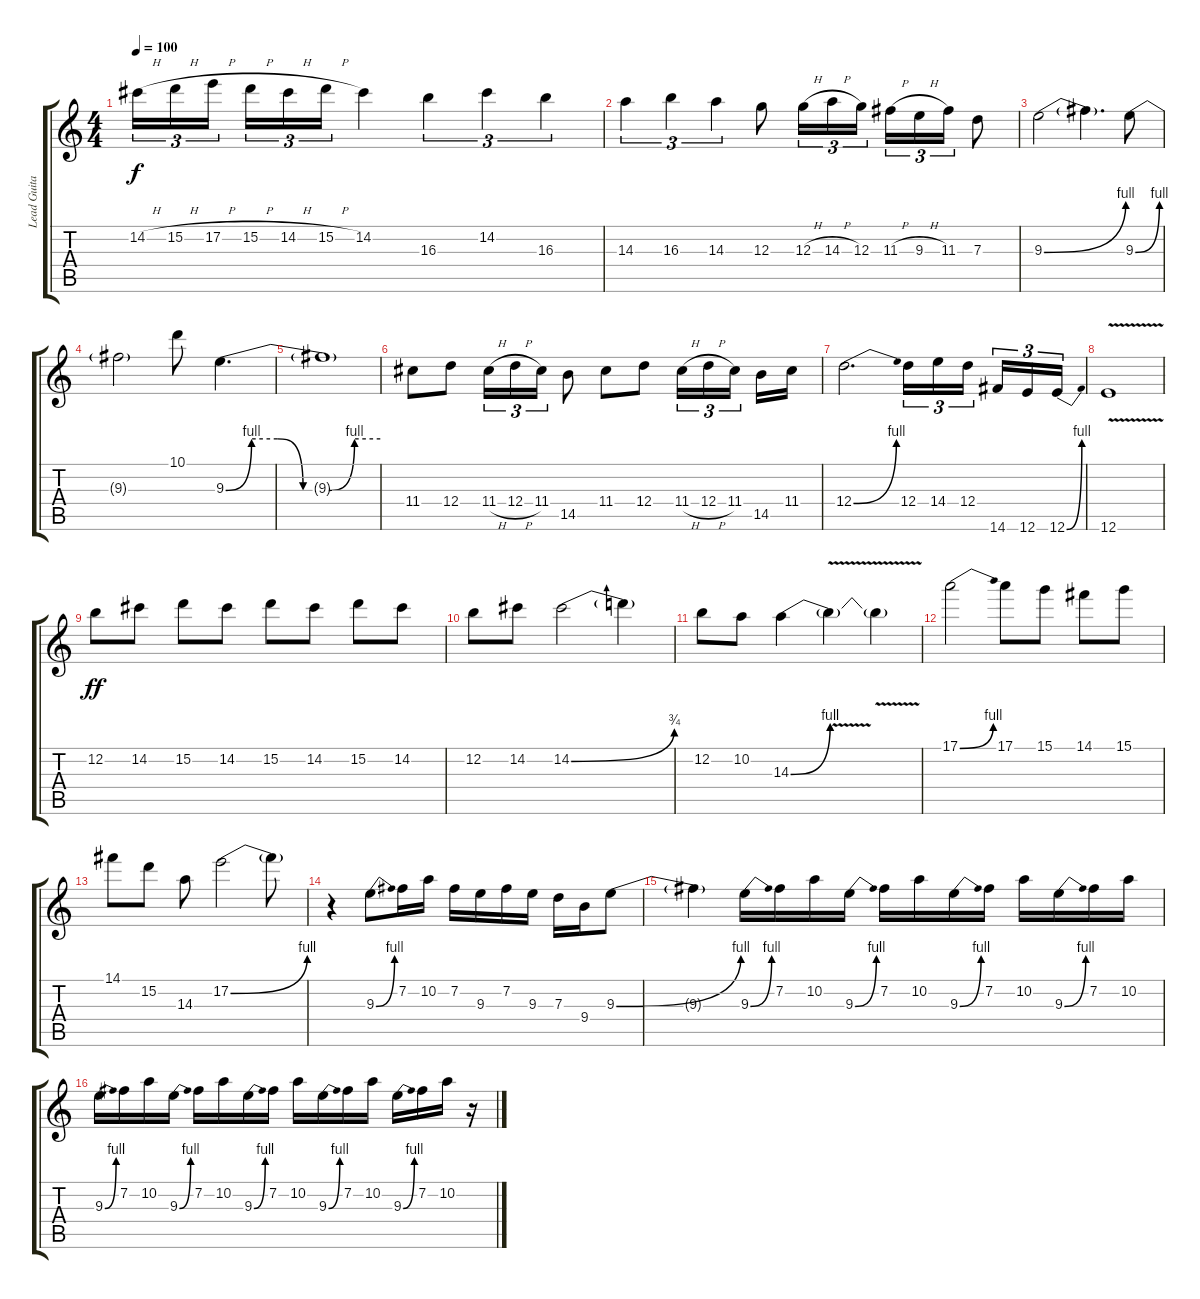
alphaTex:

\track ("Lead Guitar" "Lead Guita") {instrument overdrivenguitar}
\staff {score tabs}
\tuning (E4 B3 G3 D3 A2 E2) {hide}
\ts (4 4)
\tempo 100
\clef g2
\ks c
14.2{h}.16{tu (3 2) dy f} 15.2{h}.16{tu (3 2)} 17.2{h}.16{tu (3 2) beam splitsecondary} 15.2{h}.16{tu (3 2)} 14.2{h}.16{tu (3 2)} 15.2{h}.16{tu (3 2)} 14.2.4 16.3.4{tu (3 2)} 14.2.4{tu (3 2)} 16.3.4{tu (3 2)} |
14.3.4{tu (3 2)} 16.3.4{tu (3 2)} 14.3.4{tu (3 2)} 12.3.8 12.3{h}.16{tu (3 2)} 14.3{h}.16{tu (3 2)} 12.3.16{tu (3 2)} 11.3{h}.16{tu (3 2)} 9.3{h}.16{tu (3 2)} 11.3.16{tu (3 2)} 7.3.8 |
9.3{be (bend 0 0 60 4)}.2 9.3{t}.4{d} 9.3{be (bend 0 0 60 4)}.8 |
9.3{t}.2 10.1.8 9.3{be (custom 0 0 10 4 20 4 30 0 40 0 50 4 60 4)}.4{d} |
9.3{t}.1 |
11.4.8 12.4.8 11.4{h}.16{tu (3 2)} 12.4{h}.16{tu (3 2)} 11.4.16{tu (3 2)} 14.5.8 11.4.8 12.4.8 11.4{h}.16{tu (3 2)} 12.4{h}.16{tu (3 2)} 11.4.16{tu (3 2) beam splitsecondary} 14.5.16 11.4.16 |
12.4{be (bend 0 0 60 4)}.2{d} 12.4.16{tu (3 2)} 14.4.16{tu (3 2)} 12.4.16{tu (3 2) beam splitsecondary} 14.6.16{tu (3 2)} 12.6.16{tu (3 2)} 12.6{be (bend 0 0 60 4)}.16{tu (3 2)} |
12.6{v}.1 |
12.2.8{dy ff} 14.2.8 15.2.8 14.2.8 15.2.8 14.2.8 15.2.8 14.2.8 |
12.2.8 14.2.8 14.2{be (bend 0 0 60 3)}.2 14.2{t}.4 |
12.2.8 10.2.8 14.3{be (bend 0 0 60 4)}.4 14.3{v t}.4 14.3{t}.4 |
17.1{be (bend 0 0 60 4)}.2 17.1.8 15.1.8 14.1.8 15.1.8 |
14.1.8 15.2.8 14.3.8 17.2{be (bend 0 0 60 4)}.2 17.2{t}.8 |
r.4 9.3{be (bend 0 0 60 4)}.8 7.2.16 10.2.16 7.2.16 9.3.16 7.2.16 9.3.16 7.3.16 9.4.16 9.3{be (bend 0 0 60 4)}.8 |
9.3{t}.4 9.3{be (bend 0 0 60 4)}.16 7.2.16 10.2.16 9.3{be (bend 0 0 60 4)}.16 7.2.16 10.2.16 9.3{be (bend 0 0 60 4)}.16 7.2.16 10.2.16 9.3{be (bend 0 0 60 4)}.16 7.2.16 10.2.16 |
9.3{be (bend 0 0 60 4)}.16 7.2.16 10.2.16 9.3{be (bend 0 0 60 4)}.16 7.2.16 10.2.16 9.3{be (bend 0 0 60 4)}.16 7.2.16 10.2.16 9.3{be (bend 0 0 60 4)}.16 7.2.16 10.2.16 9.3{be (bend 0 0 60 4)}.16 7.2.16 10.2.16 r.16
